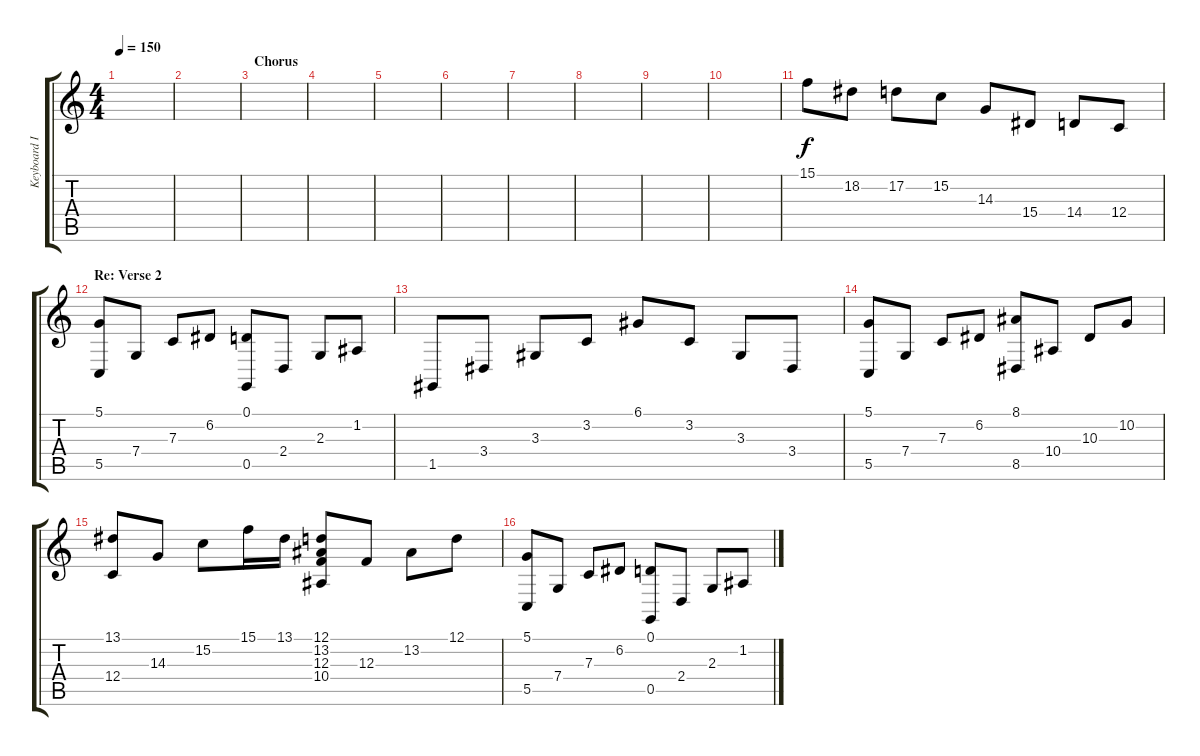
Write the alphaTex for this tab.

\track ("Keyboard III" "Keyboard I") {instrument acousticgrandpiano}
\staff {score tabs}
\tuning (D4 A3 F3 C3 G2 D2) {hide}
\ts (4 4)
\tempo 150
\clef g2
\ks c
|
|
\section ("" "Chorus")
|
|
|
|
|
|
|
|
15.1.8 18.2.8 17.2.8 15.2.8 14.3.8 15.4.8 14.4.8 12.4.8 |
\section ("" "Re: Verse 2")
(5.1 5.5).8 7.4.8 7.3.8 6.2.8 (0.1 0.5).8 2.4.8 2.3.8 1.2.8 |
1.5.8 3.4.8 3.3.8 3.2.8 6.1.8 3.2.8 3.3.8 3.4.8 |
(5.1 5.5).8 7.4.8 7.3.8 6.2.8 (8.1 8.5).8 10.4.8 10.3.8 10.2.8 |
(13.1 12.4).8 14.3.8 15.2.8 15.1.16 13.1.16 (12.1 13.2 12.3 10.4).8 12.3.8 13.2.8 12.1.8 |
(5.1 5.5).8 7.4.8 7.3.8 6.2.8 (0.1 0.5).8 2.4.8 2.3.8 1.2.8
